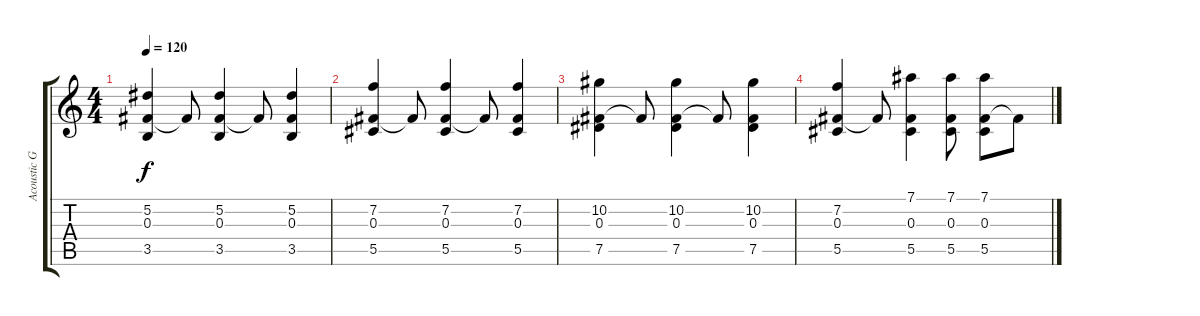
\track ("Acoustic Gtr" "Acoustic G") {instrument acousticguitarnylon}
\staff {score tabs}
\tuning (Eb4 Bb3 Gb3 Db3 Ab2 Eb2) {hide}
\ts (4 4)
\tempo 120
\clef g2
\ks c
(5.2 0.3 3.5).4{dy f} 0.3{t}.8 (5.2 0.3 3.5).4 0.3{t}.8 (5.2 0.3 3.5).4 |
(7.2 0.3 5.5).4 0.3{t}.8 (7.2 0.3 5.5).4 0.3{t}.8 (7.2 0.3 5.5).4 |
(10.2 0.3 7.5).4{volume 0} 0.3{t}.8 (10.2 0.3 7.5).4 0.3{t}.8 (10.2 0.3 7.5).4 |
(7.2 0.3 5.5).4 0.3{t}.8 (7.1 0.3 5.5).4 (7.1 0.3 5.5).8 (7.1 0.3 5.5).8 0.3{t}.8
